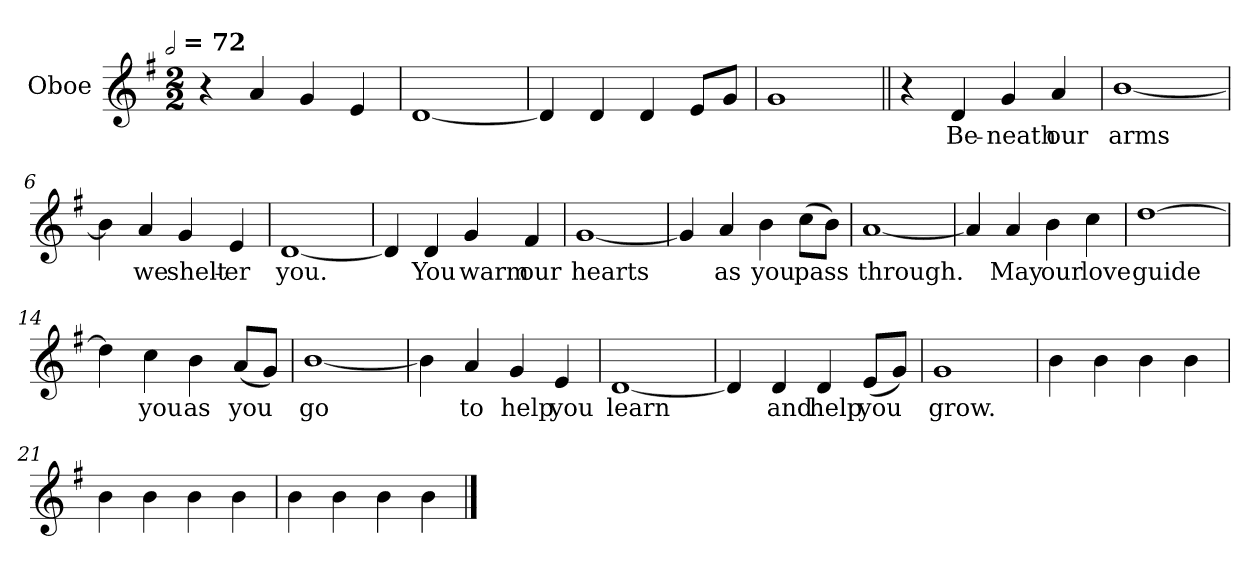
**kern	**text
*part1	*part1
*staff1	*staff1
*I"Oboe	*
*I'Ob.	*
*clefG2	*
*k[f#]	*
!!LO:TX:omd:t=[half] = 72
*M2/2	*
*MM144	*
=1	=1
4r	.
4a	.
4g	.
4e	.
=2	=2
[1d/	.
=3	=3
4d]	.
4d	.
4d	.
8eL	.
8gJ	.
=4	=4
1g/	.
!!LO:LB:g=z
=4||	=4||
4r	.
4d	Be-
4g	-neath
4a	our
=5	=5
[1b/	arms
=6	=6
4b]	.
4a	we
4g	shelt-
4e	-er
=7	=7
[1d/	you.
!!LO:LB:g=z
=8	=8
4d]	.
4d	You
4g	warm
4f#	our
=9	=9
[1g/	hearts
=10	=10
4g]	.
4a	as
4b	you
(8ccL	pass
8bJ)	.
=11	=11
[1a/	through.
!!LO:LB:g=z
=12	=12
4a]	.
4a	May
4b	our
4cc	love
=13	=13
[1dd\	guide
=14	=14
4dd]	.
4cc	you
4b	as
(8aL	you
8gJ)	.
=15	=15
[1b/	go
!!LO:LB:g=z
=16	=16
4b]	.
4a	to
4g	help
4e	you
=17	=17
[1d/	learn
=18	=18
4d]	.
4d	and
4d	help
(8eL	you
8gJ)	.
=19	=19
1g/	grow.
!!LO:LB:g=z
=20	=20
4b	.
4b	.
4b	.
4b	.
=21	=21
4b	.
4b	.
4b	.
4b	.
=22	=22
4b	.
4b	.
4b	.
4b	.
==	==
*-	*-
